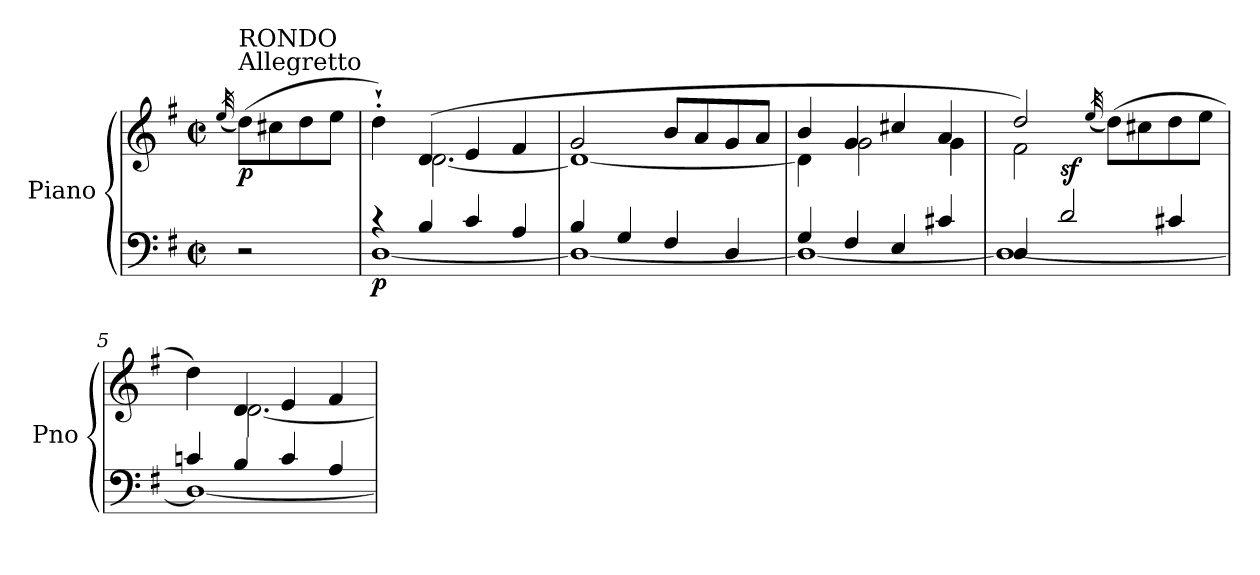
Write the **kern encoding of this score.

**kern	**kern	**dynam
*part1	*part1	*part1
*staff2	*staff1	*staff1/2
*I"Piano	*	*
*I'Pno	*	*
*clefF4	*clefG2	*
*k[f#]	*k[f#]	*
*G:	*G:	*
*M2/2	*M2/2	*
*met(c|)	*met(c|)	*
=	=	=
.	(32qee/	.
!	!LO:TX:a:t=RONDO\nAllegretto	!
!	!	!LO:DY:b
2r	(8dd\L)	p
.	8cc#X\	.
.	8dd\	.
.	8ee\J	.
=1	=1	=1
*^	*^	*
!	!	!	!	!LO:DY:b=2
4rc	[1D	4dd`'\)	4ryy	p
4B/	.	(4d/	[2.d\	.
4c/	.	4e/	.	.
4A/	.	4f#/	.	.
=2	=2	=2	=2	=2
4B/	1D_	2g/	1d_	.
4G/	.	.	.	.
4F#/	.	8b/L	.	.
.	.	8a/	.	.
4D/	.	8g/	.	.
.	.	8a/J	.	.
=3	=3	=3	=3	=3
4G/	1D_	4b/	4d\]	.
4F#/	.	4g/	2g\	.
4E/	.	4cc#X/	.	.
4c#X/	.	4a/	4g\	.
=4	=4	=4	=4	=4
4D/	1D_	2dd/)	2f#\	.
!	!	!	!	!LO:DY:a=2
2d/	.	.	.	sf
.	.	(32qee/	.	.
.	.	(8dd\L)	2ryy	.
.	.	8cc#X\	.	.
4c#X/	.	8dd\	.	.
.	.	8ee\J	.	.
=5	=5	=5	=5	=5
4cn/	1D_	4dd\)	4ryy	.
4B/	.	4d/	[2.d\	.
4c/	.	4e/	.	.
4A/	.	4f#/	.	.
*v	*v	*	*	*
*	*v	*v	*
=	=	=
*-	*-	*-
